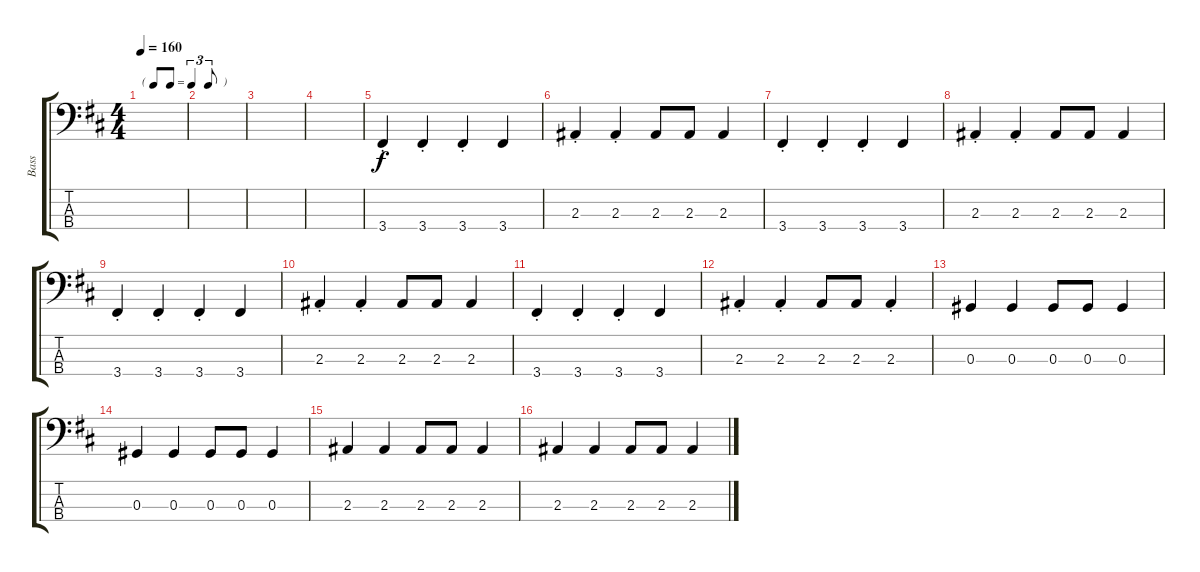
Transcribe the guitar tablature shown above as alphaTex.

\track ("Bass" "Bass") {instrument electricbasspick}
\staff {score tabs}
\tuning (Gb2 Db2 Ab1 Eb1) {hide}
\ts (4 4)
\tf triplet8th
\tempo 160
\clef f4
\ks d
|
|
|
|
3.4{st}.4 3.4{st}.4 3.4{st}.4 3.4.4 |
2.3{st}.4 2.3{st}.4 2.3.8 2.3.8 2.3.4 |
3.4{st}.4 3.4{st}.4 3.4{st}.4 3.4.4 |
2.3{st}.4 2.3{st}.4 2.3.8 2.3.8 2.3.4 |
3.4{st}.4 3.4{st}.4 3.4{st}.4 3.4.4 |
2.3{st}.4 2.3{st}.4 2.3.8 2.3.8 2.3.4 |
3.4{st}.4 3.4{st}.4 3.4{st}.4 3.4.4 |
2.3{st}.4 2.3{st}.4 2.3.8 2.3.8 2.3{st}.4 |
0.3.4 0.3.4 0.3.8 0.3.8 0.3.4 |
0.3.4 0.3.4 0.3.8 0.3.8 0.3.4 |
2.3.4 2.3.4 2.3.8 2.3.8 2.3.4 |
2.3.4 2.3.4 2.3.8 2.3.8 2.3.4
